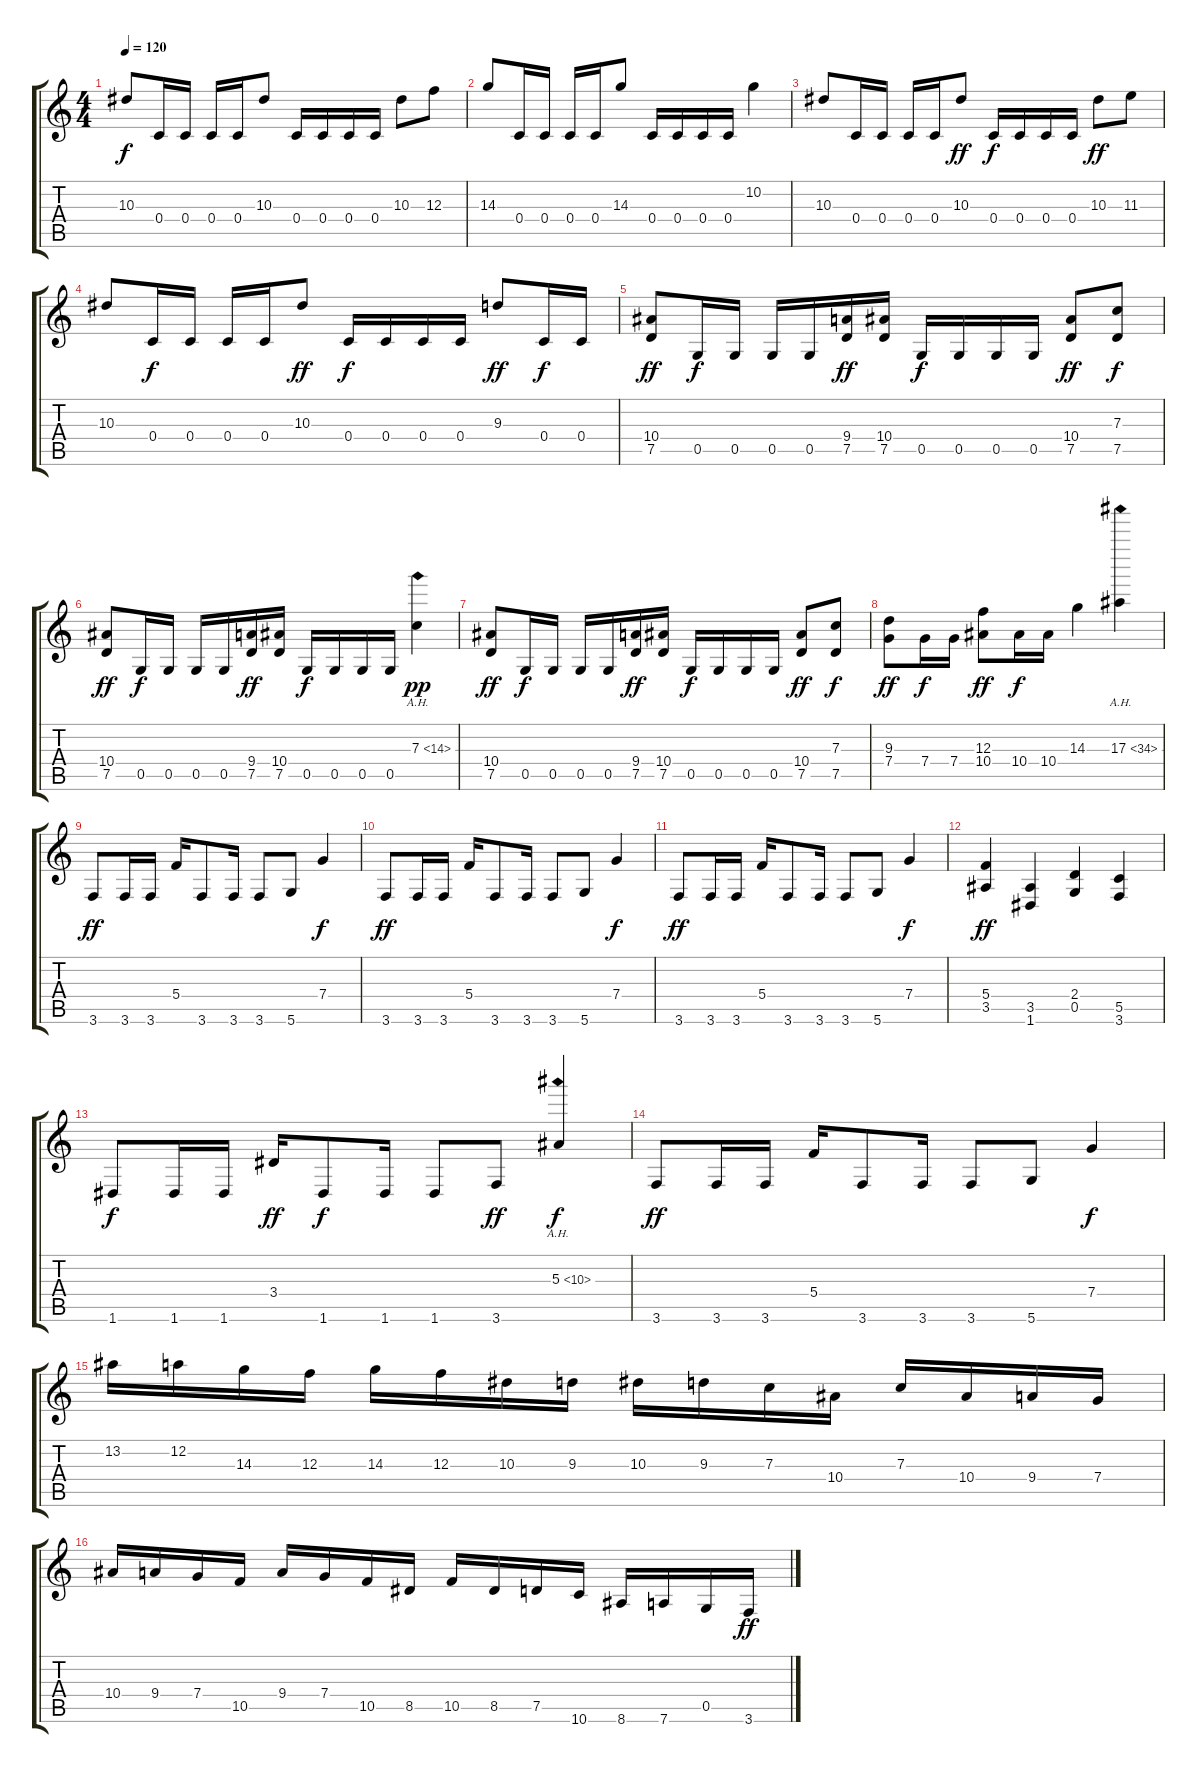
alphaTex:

\track "" {instrument overdrivenguitar}
\staff {score tabs}
\tuning (D4 A3 F3 C3 G2 D2) {hide}
\ts (4 4)
\tempo 120
\clef g2
\ks c
10.3.8{dy f} 0.4.16 0.4.16 0.4.16 0.4.16 10.3.8 0.4.16 0.4.16 0.4.16 0.4.16 10.3.8 12.3.8 |
14.3.8 0.4.16 0.4.16 0.4.16 0.4.16 14.3.8 0.4.16 0.4.16 0.4.16 0.4.16 10.2.4 |
10.3.8 0.4.16 0.4.16 0.4.16 0.4.16 10.3.8{dy ff} 0.4.16{dy f} 0.4.16 0.4.16 0.4.16 10.3.8{dy ff} 11.3.8 |
10.3.8 0.4.16{dy f} 0.4.16 0.4.16 0.4.16 10.3.8{dy ff} 0.4.16{dy f} 0.4.16 0.4.16 0.4.16 9.3.8{dy ff} 0.4.16{dy f} 0.4.16 |
(10.4 7.5).8{dy ff} 0.5.16{dy f} 0.5.16 0.5.16 0.5.16 (9.4 7.5).16{dy ff} (10.4 7.5).16 0.5.16{dy f} 0.5.16 0.5.16 0.5.16 (10.4 7.5).8{dy ff} (7.3 7.5).8{dy f} |
(10.4 7.5).8{dy ff} 0.5.16{dy f} 0.5.16 0.5.16 0.5.16 (9.4 7.5).16{dy ff} (10.4 7.5).16 0.5.16{dy f} 0.5.16 0.5.16 0.5.16 7.3{ah 7}.4{dy pp} |
(10.4 7.5).8{dy ff} 0.5.16{dy f} 0.5.16 0.5.16 0.5.16 (9.4 7.5).16{dy ff} (10.4 7.5).16 0.5.16{dy f} 0.5.16 0.5.16 0.5.16 (10.4 7.5).8{dy ff} (7.3 7.5).8{dy f} |
(9.3 7.4).8{dy ff} 7.4.16{dy f} 7.4.16 (12.3 10.4).8{dy ff} 10.4.16{dy f} 10.4.16 14.3.4 17.3{ah 17}.4 |
3.6.8{dy ff} 3.6.16 3.6.16 5.4.16 3.6.8 3.6.16 3.6.8 5.6.8 7.4.4{dy f} |
3.6.8{dy ff} 3.6.16 3.6.16 5.4.16 3.6.8 3.6.16 3.6.8 5.6.8 7.4.4{dy f} |
3.6.8{dy ff} 3.6.16 3.6.16 5.4.16 3.6.8 3.6.16 3.6.8 5.6.8 7.4.4{dy f} |
(5.4 3.5).4{dy ff} (3.5 1.6).4 (2.4 0.5).4 (5.5 3.6).4 |
1.6.8{dy f} 1.6.16 1.6.16 3.4.16{dy ff} 1.6.8{dy f} 1.6.16 1.6.8 3.6.8{dy ff} 5.3{ah 5}.4{dy f} |
3.6.8{dy ff} 3.6.16 3.6.16 5.4.16 3.6.8 3.6.16 3.6.8 5.6.8 7.4.4{dy f} |
13.2.16 12.2.16 14.3.16 12.3.16 14.3.16 12.3.16 10.3.16 9.3.16 10.3.16 9.3.16 7.3.16 10.4.16 7.3.16 10.4.16 9.4.16 7.4.16 |
10.4.16 9.4.16 7.4.16 10.5.16 9.4.16 7.4.16 10.5.16 8.5.16 10.5.16 8.5.16 7.5.16 10.6.16 8.6.16 7.6.16 0.5.16 3.6.16{dy ff}
